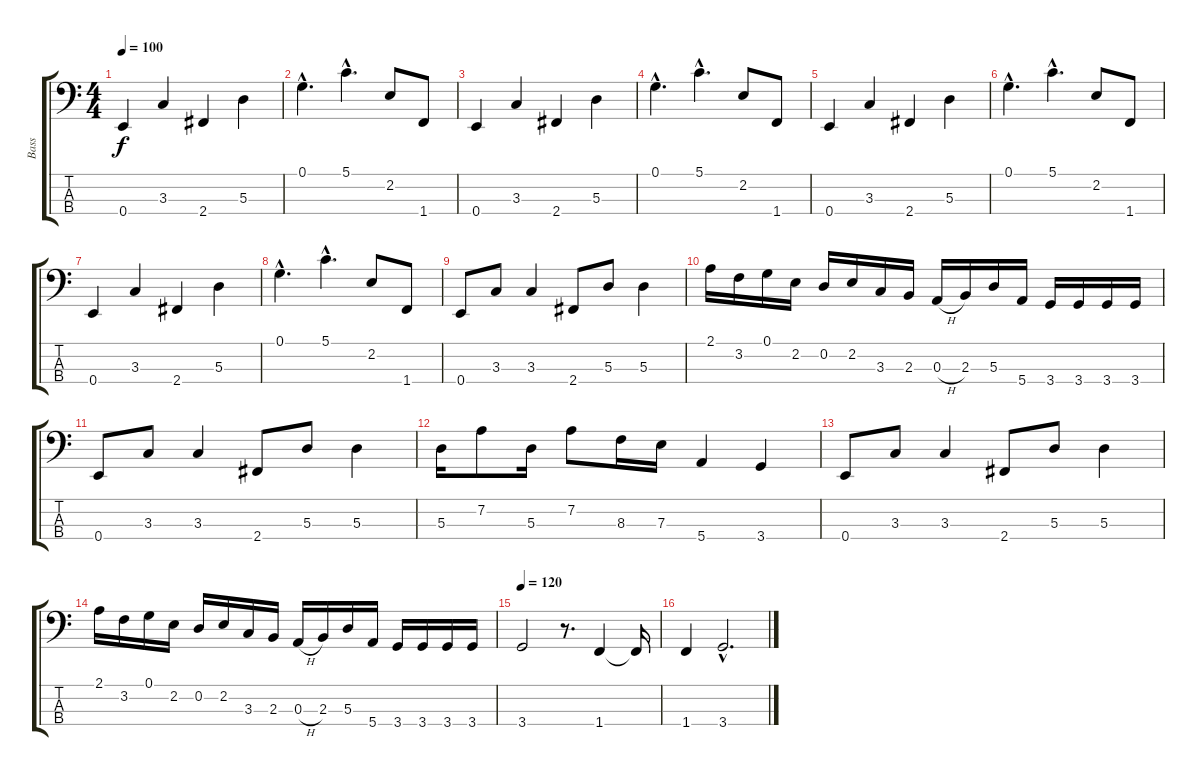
\track ("Bass" "Bass") {instrument electricbassfinger}
\staff {score tabs}
\tuning (G2 D2 A1 E1) {hide}
\ts (4 4)
\tempo 100
\clef f4
\ks c
0.4.4{dy f} 3.3.4 2.4.4 5.3.4 |
0.1{hac}.4{d} 5.1{hac}.4{d} 2.2.8 1.4.8 |
0.4.4 3.3.4 2.4.4 5.3.4 |
0.1{hac}.4{d} 5.1{hac}.4{d} 2.2.8 1.4.8 |
0.4.4 3.3.4 2.4.4 5.3.4 |
0.1{hac}.4{d} 5.1{hac}.4{d} 2.2.8 1.4.8 |
0.4.4 3.3.4 2.4.4 5.3.4 |
0.1{hac}.4{d} 5.1{hac}.4{d} 2.2.8 1.4.8 |
0.4.8 3.3.8 3.3.4 2.4.8 5.3.8 5.3.4 |
2.1.16 3.2.16 0.1.16 2.2.16 0.2.16 2.2.16 3.3.16 2.3.16 0.3{h}.16 2.3.16 5.3.16 5.4.16 3.4.16 3.4.16 3.4.16 3.4.16 |
0.4.8 3.3.8 3.3.4 2.4.8 5.3.8 5.3.4 |
5.3.16 7.2.8 5.3.16 7.2.8 8.3.16 7.3.16 5.4.4 3.4.4 |
0.4.8 3.3.8 3.3.4 2.4.8 5.3.8 5.3.4 |
2.1.16 3.2.16 0.1.16 2.2.16 0.2.16 2.2.16 3.3.16 2.3.16 0.3{h}.16 2.3.16 5.3.16 5.4.16 3.4.16 3.4.16 3.4.16 3.4.16 |
\tempo 120
3.4.2 r.8{d} 1.4.4 1.4{t}.16 |
1.4.4 3.4{hac}.2{d}
